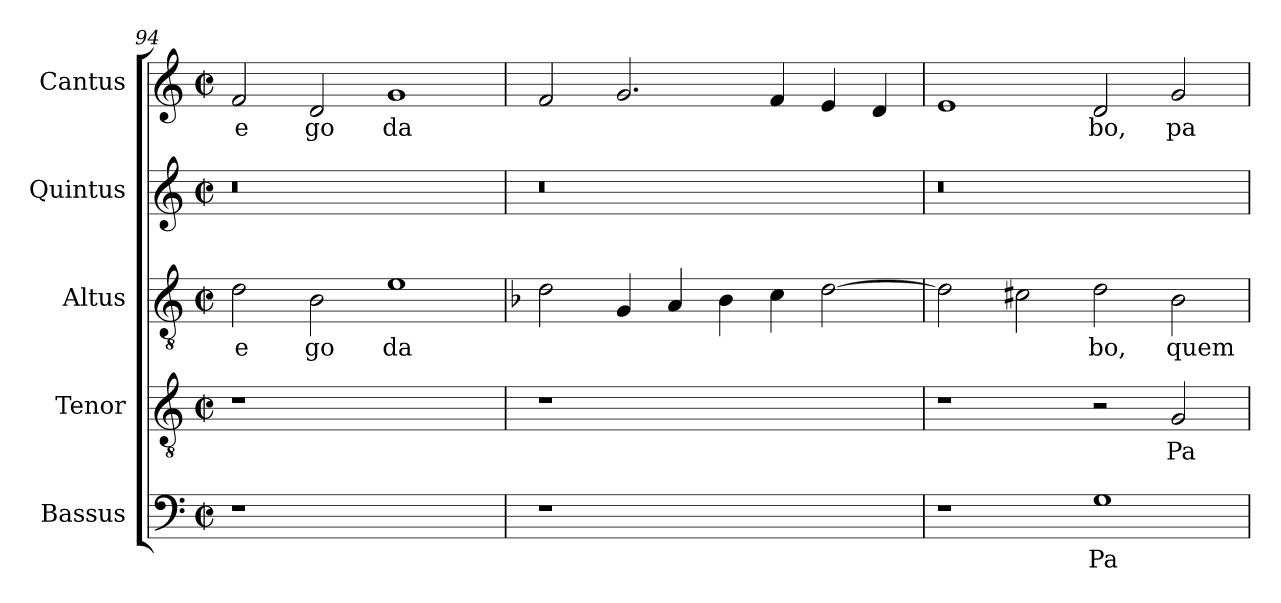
**kern	**text	**kern	**text	**kern	**text	**kern	**kern	**text
*part5	*part5	*part4	*part4	*part3	*part3	*part2	*part1	*part1
*staff5	*staff5	*staff4	*staff4	*staff3	*staff3	*staff2	*staff1	*staff1
*I"Bassus	*	*I"Tenor	*	*I"Altus	*	*I"Quintus	*I"Cantus	*
*clefF4	*	*clefGv2	*	*clefGv2	*	*clefG2	*clefG2	*
*k[]	*	*k[]	*	*k[]	*	*k[]	*k[]	*
*C:	*	*C:	*	*C:	*	*C:	*C:	*
*M2/2	*	*M2/2	*	*M2/2	*	*M2/2	*M2/2	*
*met(c|)	*	*met(c|)	*	*met(c|)	*	*met(c|)	*met(c|)	*
=94	=94	=94	=94	=94	=94	=94	=94	=94
!	!	!	!	!	!LO:LY:b:cj	!	!	!LO:LY:b:cj
1r	.	1r	.	2d\	e	0r	2f/	e
!	!	!	!	!	!LO:LY:b:cj	!	!	!LO:LY:b:cj
.	.	.	.	2B\	go	.	2d/	go
!	!	!	!	!	!LO:LY:b:cj	!	!	!LO:LY:b:cj
1ryy	.	1ryy	.	1e	da	.	1g	da
=95	=95	=95	=95	=95	=95	=95	=95	=95
*	*	*	*	*k[b-]	*	*	*	*
*	*	*	*	*F:	*	*	*	*
!	!	!	!	!	!LO:LY:b:cj	!	!	!LO:LY:b:cj
1r	.	1r	.	2d\	.	0r	2f/	.
!	!	!	!	!	!LO:LY:b:cj	!	!	!LO:LY:b:cj
.	.	.	.	4G/	.	.	2.g/	.
!	!	!	!	!	!LO:LY:b:cj	!	!	!
.	.	.	.	4A/	.	.	.	.
!	!	!	!	!	!LO:LY:b:cj	!	!	!
1ryy	.	1ryy	.	4B-\	.	.	.	.
!	!	!	!	!	!LO:LY:b:cj	!	!	!LO:LY:b:cj
.	.	.	.	4c\	.	.	4f/	.
!	!	!	!	!	!LO:LY:b:cj	!	!	!LO:LY:b:cj
.	.	.	.	[>2d\	.	.	4e/	.
!	!	!	!	!	!	!	!	!LO:LY:b:cj
.	.	.	.	.	.	.	4d/	.
=96	=96	=96	=96	=96	=96	=96	=96	=96
!	!	!	!	!	!LO:LY:b:cj	!	!	!LO:LY:b:cj
1r	.	1r	.	2d\]	.	0r	1e	.
!	!	!	!	!	!LO:LY:b:cj	!	!	!
.	.	.	.	2c#\	.	.	.	.
!	!LO:LY:b:cj	!	!	!	!LO:LY:b:cj	!	!	!LO:LY:b:cj
1G	Pa-	2r	.	2d\	bo,	.	2d/	bo,
!	!	!	!LO:LY:b:cj	!	!LO:LY:b:cj	!	!	!LO:LY:b:cj
.	.	2G/	Pa-	2B-\	quem	.	2g/	pa
=	=	=	=	=	=	=	=	=
*-	*-	*-	*-	*-	*-	*-	*-	*-
